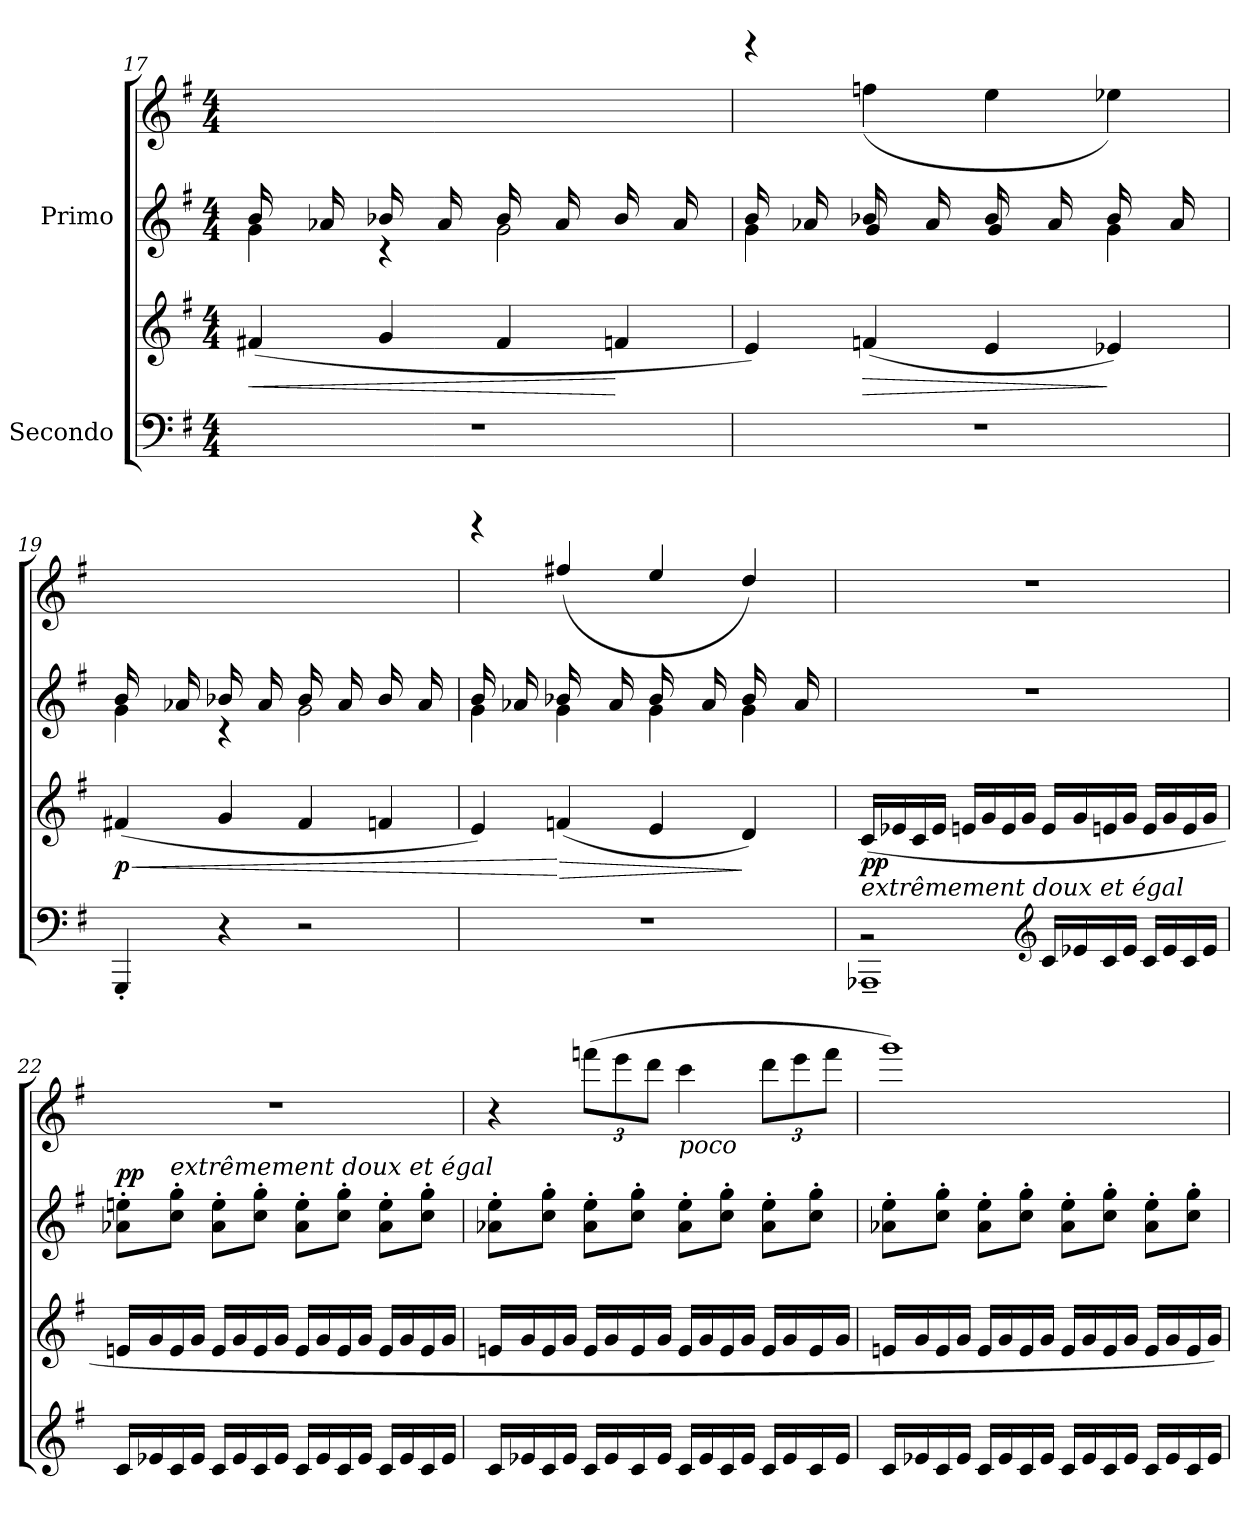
**kern	**kern	**dynam	**kern	**kern	**dynam
*part2	*part2	*part2	*part1	*part1	*part1
*staff4	*staff3	*staff3/4	*staff2	*staff1	*staff1/2
*I"Secondo	*	*	*I"Primo	*	*
!!LO:LB:g=z
*clefF4	*clefG2	*	*clefG2	*clefG2	*
*k[f#]	*k[f#]	*	*k[f#]	*k[f#]	*
*M4/4	*M4/4	*	*M4/4	*M4/4	*
=17	=17	=17	=17	=17	=17
!	!	!LO:HP:b	!	!	!
*	*	*	*^	*	*
1r	(<4f#X/	<	16b/LL	4g\	16ryy	.
.	.	.	16ryy	.	16a-X\ 16b-X\	.
.	.	.	16a-/	.	16ryy	.
.	.	.	16ryy	.	16a-\ 16b-\JJ	.
.	4g/	.	16b-/LL	4rc	16ryy	.
.	.	.	16ryy	.	16a-\ 16b-\	.
.	.	.	16a-/	.	16ryy	.
.	.	.	16ryy	.	16a-\ 16b-\JJ	.
.	4f#/	.	16b-/LL	2g\	16ryy	.
.	.	.	16ryy	.	16a-\ 16b-\	.
.	.	.	16a-/	.	16ryy	.
.	.	.	16ryy	.	16a-\ 16b-\JJ	.
.	4fn/	[	16b-/LL	.	16ryy	.
.	.	.	16ryy	.	16a-\ 16b-\	.
.	.	.	16a-/	.	16ryy	.
.	.	.	16ryy	.	16a-\ 16b-\JJ	.
=18	=18	=18	=18	=18	=18	=18
*	*	*	*	*	*^	*
1r	4e/)	.	16b/LL	4g\	16ryy	4rggg	.
.	.	.	16ryy	.	16a-X\ 16b-X\	.	.
.	.	.	16a-/	.	16ryy	.	.
.	.	.	16ryy	.	16a-\ 16b-\JJ	.	.
!	!	!LO:HP:b	!	!	!	!	!
!	!	!LO:DY:n=1:b	!	!	!	!	!
!	!	!LO:DY:n=2:b	!	!	!	!	!
.	(<4fn/	> other-dynamics p	16b-/LL	4g/	16ryy	(>4ffn\	.
.	.	.	16ryy	.	16a-\ 16b-\	.	.
.	.	.	16a-/	.	16ryy	.	.
.	.	.	16ryy	.	16a-\ 16b-\JJ	.	.
.	4e/	.	16b-/LL	4g/	16ryy	4ee\	.
.	.	.	16ryy	.	16a-\ 16b-\	.	.
.	.	.	16a-/	.	16ryy	.	.
.	.	.	16ryy	.	16a-\ 16b-\JJ	.	.
.	4e-X/)	]	16b-/LL	4g\	16ryy	4ee-X\)	.
.	.	.	16ryy	.	16a-\ 16b-\	.	.
.	.	.	16a-/	.	16ryy	.	.
.	.	.	16ryy	.	16a-\ 16b-\JJ	.	.
*	*	*	*	*	*v	*v	*
!!LO:PB:g=z
=19	=19	=19	=19	=19	=19	=19
!	!	!LO:HP:b	!	!	!	!
!	!	!LO:DY:n=1:b	!	!	!	!
4GGG'/	(<4f#X/	< p	16b/LL	4g\	16ryy	.
.	.	.	16ryy	.	16a-X\ 16b-X\	.
.	.	.	16a-/	.	16ryy	.
.	.	.	16ryy	.	16a-\ 16b-\JJ	.
4r	4g/	.	16b-/LL	4rc	16ryy	.
.	.	.	16ryy	.	16a-\ 16b-\	.
.	.	.	16a-/	.	16ryy	.
.	.	.	16ryy	.	16a-\ 16b-\JJ	.
2r	4f#/	.	16b-/LL	2g\	16ryy	.
.	.	.	16ryy	.	16a-\ 16b-\	.
.	.	.	16a-/	.	16ryy	.
.	.	.	16ryy	.	16a-\ 16b-\JJ	.
.	4fn/	.	16b-/LL	.	16ryy	.
.	.	.	16ryy	.	16a-\ 16b-\	.
.	.	.	16a-/	.	16ryy	.
.	.	.	16ryy	.	16a-\ 16b-\JJ	.
=20	=20	=20	=20	=20	=20	=20
*	*	*	*	*	*^	*
1r	4e/)	.	16b/LL	4g\	16ryy	4rggg	.
.	.	.	16ryy	.	16a-X\ 16b-X\	.	.
.	.	.	16a-/	.	16ryy	.	.
.	.	.	16ryy	.	16a-\ 16b-\JJ	.	.
!	!	!LO:HP:n=1:b	!	!	!	!	!
!	!	!LO:DY:n=1:b	!	!	!	!	!
!	!	!LO:DY:n=2:b	!	!	!	!	!
.	(<4fn/	[ > other-dynamics p	16b-/LL	4g\	16ryy	(>4ff#X/	.
.	.	.	16ryy	.	16a-\ 16b-\	.	.
.	.	.	16a-/	.	16ryy	.	.
.	.	.	16ryy	.	16a-\ 16b-\JJ	.	.
.	4e/	.	16b-/LL	4g\	16ryy	4ee/	.
.	.	.	16ryy	.	16a-\ 16b-\	.	.
.	.	.	16a-/	.	16ryy	.	.
.	.	.	16ryy	.	16a-\ 16b-\JJ	.	.
.	4d/)	]	16b-/LL	4g\	16ryy	4dd/)	.
.	.	.	16ryy	.	16a-\ 16b-\	.	.
.	.	.	16a-/	.	16ryy	.	.
.	.	.	16ryy	.	16a-\ 16b-\JJ	.	.
*	*	*	*v	*v	*	*	*
*	*	*	*	*v	*v	*
!!LO:LB:g=z
=21	=21	=21	=21	=21	=21
*^	*	*	*	*	*
!	!	!LO:TX:b:i:t=extrêmement doux et égal	!	!	!	!
!	!	!	!LO:DY:b	!	!	!
2rBB	1AAA-X~	(<16c/LL	pp	1r	1r	.
.	.	16e-X/	.	.	.	.
.	.	16c/	.	.	.	.
.	.	16e-/JJ	.	.	.	.
.	.	16en/LL	.	.	.	.
.	.	16g/	.	.	.	.
.	.	16e/	.	.	.	.
.	.	16g/JJ	.	.	.	.
*clefG2	*	*	*	*	*	*
16c/LL	.	16e/LL	.	.	.	.
16e-X/	.	16g/	.	.	.	.
16c/	.	16eni/	.	.	.	.
16e-/JJ	.	16g/JJ	.	.	.	.
16c/LL	.	16e/LL	.	.	.	.
16e-/	.	16g/	.	.	.	.
16c/	.	16e/	.	.	.	.
16e-/JJ	.	16g/JJ	.	.	.	.
*v	*v	*	*	*	*	*
=22	=22	=22	=22	=22	=22
!	!	!	!	!	!LO:DY:a=2
16c/LL	16en/LL	.	8a-X\' 8eeni\'L	1r	pp
16e-X/	16g/	.	.	.	.
!	!	!	!LO:TX:a:i:t=extrêmement doux et égal	!	!
16c/	16e/	.	8cc\' 8gg\'J	.	.
16e-/JJ	16g/JJ	.	.	.	.
16c/LL	16e/LL	.	8a-\' 8ee\'L	.	.
16e-/	16g/	.	.	.	.
16c/	16e/	.	8cc\' 8gg\'J	.	.
16e-/JJ	16g/JJ	.	.	.	.
16c/LL	16e/LL	.	8a-\' 8ee\'L	.	.
16e-/	16g/	.	.	.	.
16c/	16e/	.	8cc\' 8gg\'J	.	.
16e-/JJ	16g/JJ	.	.	.	.
16c/LL	16e/LL	.	8a-\' 8ee\'L	.	.
16e-/	16g/	.	.	.	.
16c/	16e/	.	8cc\' 8gg\'J	.	.
16e-/JJ	16g/JJ	.	.	.	.
!!LO:LB:g=z
=23	=23	=23	=23	=23	=23
16c/LL	16en/LL	.	8a-X\' 8ee\'L	4r	.
16e-X/	16g/	.	.	.	.
16c/	16e/	.	8cc\' 8gg\'J	.	.
16e-/JJ	16g/JJ	.	.	.	.
*	*	*	*	*Xbrackettup	*
16c/LL	16e/LL	.	8a-\' 8ee\'L	(>12fffn\L	.
16e-/	16g/	.	.	.	.
.	.	.	.	12eee\	.
16c/	16e/	.	8cc\' 8gg\'J	.	.
.	.	.	.	12ddd\J	.
16e-/JJ	16g/JJ	.	.	.	.
!	!	!	!	!LO:TX:b:i:t=poco	!
16c/LL	16e/LL	.	8a-\' 8ee\'L	4ccc\	.
16e-/	16g/	.	.	.	.
16c/	16e/	.	8cc\' 8gg\'J	.	.
16e-/JJ	16g/JJ	.	.	.	.
16c/LL	16e/LL	.	8a-\' 8ee\'L	12ddd\L	.
16e-/	16g/	.	.	.	.
.	.	.	.	12eee\	.
16c/	16e/	.	8cc\' 8gg\'J	.	.
.	.	.	.	12fff\J	.
16e-/JJ	16g/JJ	.	.	.	.
=24	=24	=24	=24	=24	=24
16c/LL	16en/LL	.	8a-X\' 8ee\'L	1ggg)	.
16e-X/	16g/	.	.	.	.
16c/	16e/	.	8cc\' 8gg\'J	.	.
16e-/JJ	16g/JJ	.	.	.	.
16c/LL	16e/LL	.	8a-\' 8ee\'L	.	.
16e-/	16g/	.	.	.	.
16c/	16e/	.	8cc\' 8gg\'J	.	.
16e-/JJ	16g/JJ	.	.	.	.
16c/LL	16e/LL	.	8a-\' 8ee\'L	.	.
16e-/	16g/	.	.	.	.
16c/	16e/	.	8cc\' 8gg\'J	.	.
16e-/JJ	16g/JJ	.	.	.	.
16c/LL	16e/LL	.	8a-\' 8ee\'L	.	.
16e-/	16g/	.	.	.	.
16c/	16e/	.	8cc\' 8gg\'J	.	.
16e-/JJ	16g/JJ)	.	.	.	.
=	=	=	=	=	=
*-	*-	*-	*-	*-	*-
